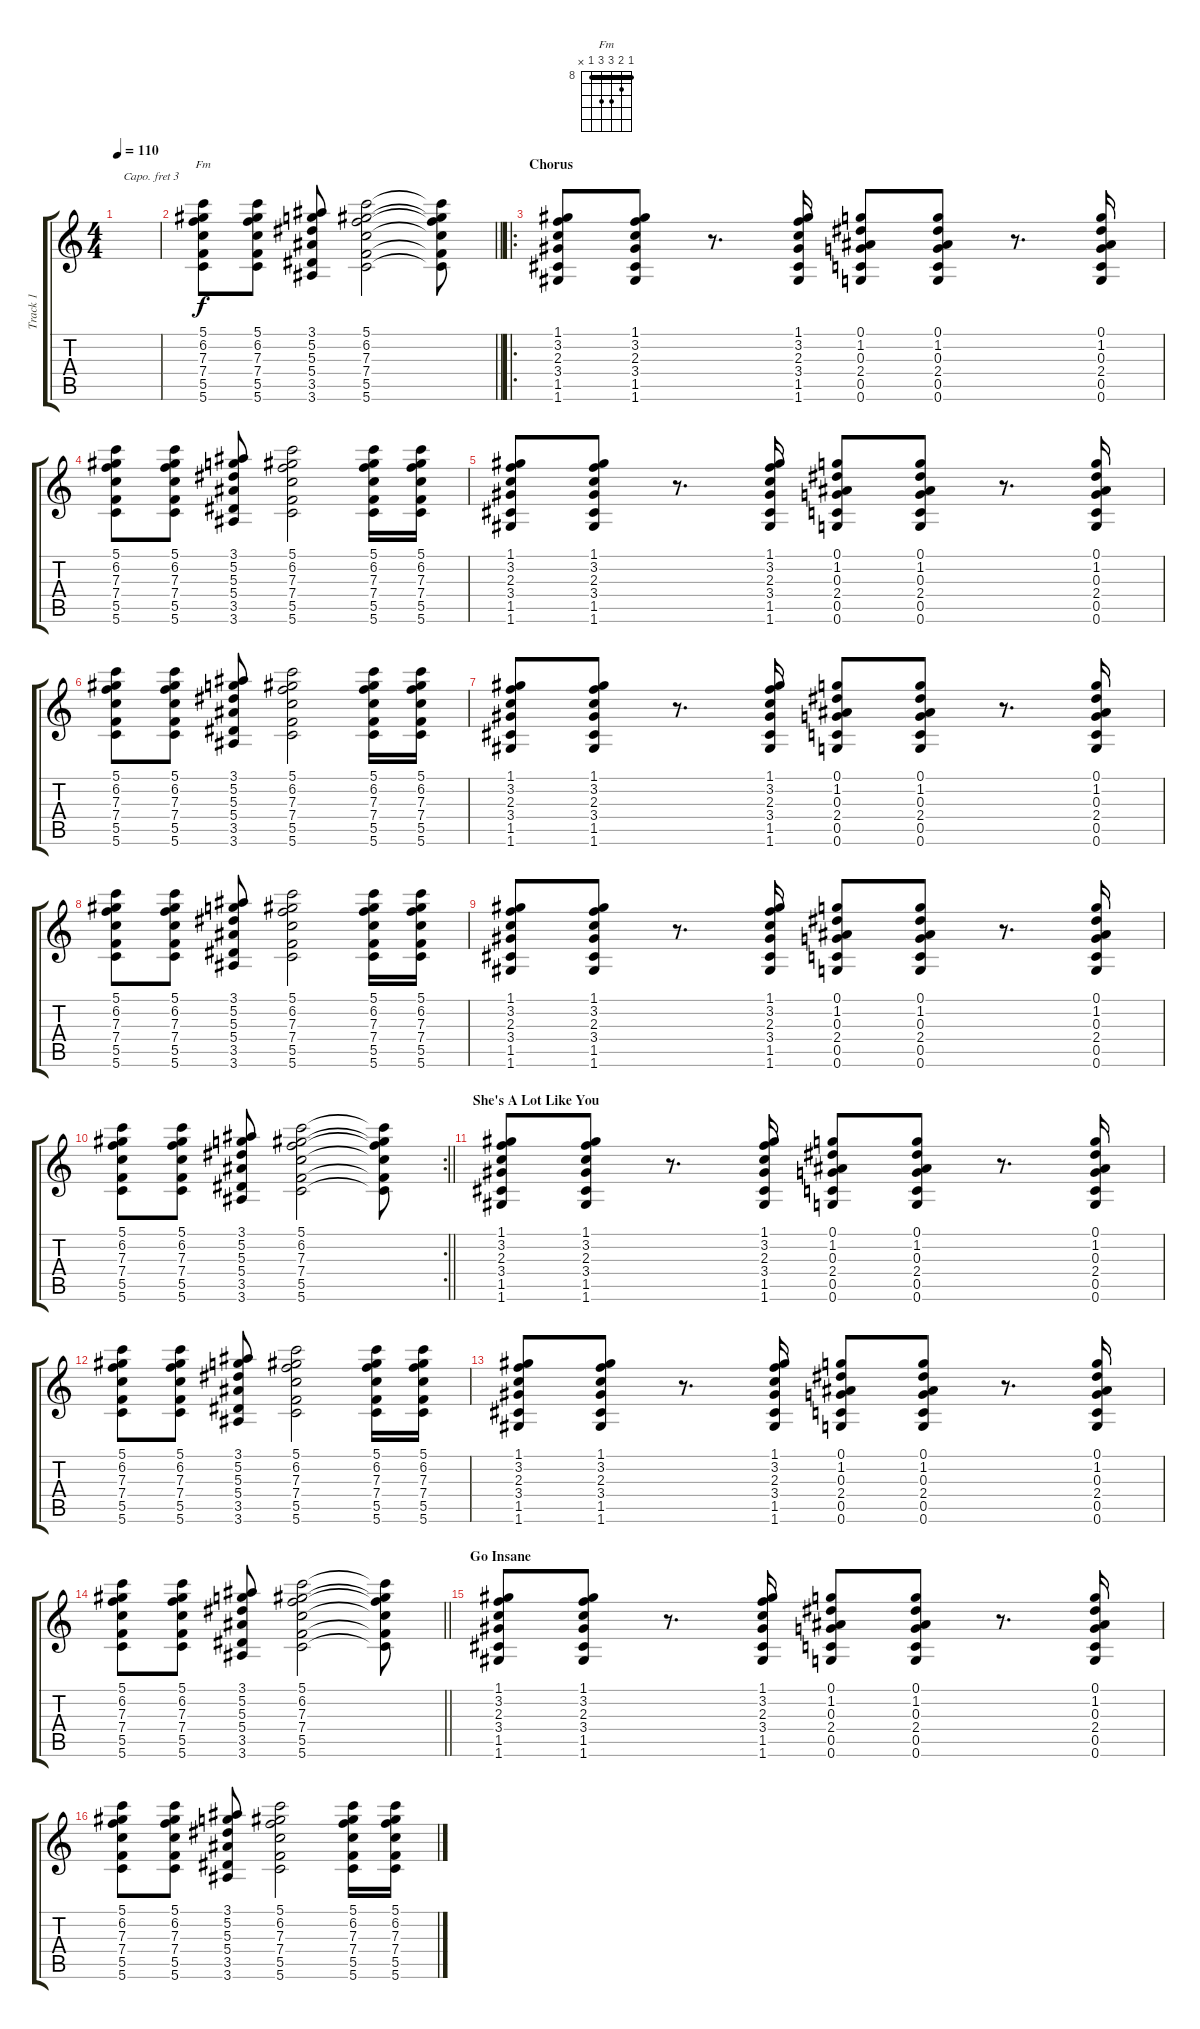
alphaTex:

\track ("Track 1" "Track 1") {instrument acousticguitarsteel}
\staff {score tabs}
\capo 3
\tuning (E4 B3 G3 D3 A2 E2) {hide}
\chord ("Fm" 8 9 10 10 8 x) {firstfret 8 barre 8}
\ts (4 4)
\tempo 110
\clef g2
\ks c
|
\barLineRight lightlight
(5.1 6.2 7.3 7.4 5.5 5.6).8{ch "Fm"} (5.1 6.2 7.3 7.4 5.5 5.6).8 (3.1 5.2 5.3 5.4 3.5 3.6).8 (5.1 6.2 7.3 7.4 5.5 5.6).2 (5.1{t} 6.2{t} 7.3{t} 7.4{t} 5.5{t} 5.6{t}).8 |
\ro
\section ("" "Chorus")
(1.1 3.2 2.3 3.4 1.5 1.6).8 (1.1 3.2 2.3 3.4 1.5 1.6).8 r.8{d} (1.1 3.2 2.3 3.4 1.5 1.6).16 (0.1 1.2 0.3 2.4 0.5 0.6).8 (0.1 1.2 0.3 2.4 0.5 0.6).8 r.8{d} (0.1 1.2 0.3 2.4 0.5 0.6).16 |
(5.1 6.2 7.3 7.4 5.5 5.6).8 (5.1 6.2 7.3 7.4 5.5 5.6).8 (3.1 5.2 5.3 5.4 3.5 3.6).8 (5.1 6.2 7.3 7.4 5.5 5.6).2 (5.1 6.2 7.3 7.4 5.5 5.6).16 (5.1 6.2 7.3 7.4 5.5 5.6).16 |
(1.1 3.2 2.3 3.4 1.5 1.6).8 (1.1 3.2 2.3 3.4 1.5 1.6).8 r.8{d} (1.1 3.2 2.3 3.4 1.5 1.6).16 (0.1 1.2 0.3 2.4 0.5 0.6).8 (0.1 1.2 0.3 2.4 0.5 0.6).8 r.8{d} (0.1 1.2 0.3 2.4 0.5 0.6).16 |
(5.1 6.2 7.3 7.4 5.5 5.6).8 (5.1 6.2 7.3 7.4 5.5 5.6).8 (3.1 5.2 5.3 5.4 3.5 3.6).8 (5.1 6.2 7.3 7.4 5.5 5.6).2 (5.1 6.2 7.3 7.4 5.5 5.6).16 (5.1 6.2 7.3 7.4 5.5 5.6).16 |
(1.1 3.2 2.3 3.4 1.5 1.6).8 (1.1 3.2 2.3 3.4 1.5 1.6).8 r.8{d} (1.1 3.2 2.3 3.4 1.5 1.6).16 (0.1 1.2 0.3 2.4 0.5 0.6).8 (0.1 1.2 0.3 2.4 0.5 0.6).8 r.8{d} (0.1 1.2 0.3 2.4 0.5 0.6).16 |
(5.1 6.2 7.3 7.4 5.5 5.6).8 (5.1 6.2 7.3 7.4 5.5 5.6).8 (3.1 5.2 5.3 5.4 3.5 3.6).8 (5.1 6.2 7.3 7.4 5.5 5.6).2 (5.1 6.2 7.3 7.4 5.5 5.6).16 (5.1 6.2 7.3 7.4 5.5 5.6).16 |
(1.1 3.2 2.3 3.4 1.5 1.6).8 (1.1 3.2 2.3 3.4 1.5 1.6).8 r.8{d} (1.1 3.2 2.3 3.4 1.5 1.6).16 (0.1 1.2 0.3 2.4 0.5 0.6).8 (0.1 1.2 0.3 2.4 0.5 0.6).8 r.8{d} (0.1 1.2 0.3 2.4 0.5 0.6).16 |
\rc 2
\barLineRight lightlight
(5.1 6.2 7.3 7.4 5.5 5.6).8 (5.1 6.2 7.3 7.4 5.5 5.6).8 (3.1 5.2 5.3 5.4 3.5 3.6).8 (5.1 6.2 7.3 7.4 5.5 5.6).2 (5.1{t} 6.2{t} 7.3{t} 7.4{t} 5.5{t} 5.6{t}).8 |
\section ("" "She's A Lot Like You")
(1.1 3.2 2.3 3.4 1.5 1.6).8 (1.1 3.2 2.3 3.4 1.5 1.6).8 r.8{d} (1.1 3.2 2.3 3.4 1.5 1.6).16 (0.1 1.2 0.3 2.4 0.5 0.6).8 (0.1 1.2 0.3 2.4 0.5 0.6).8 r.8{d} (0.1 1.2 0.3 2.4 0.5 0.6).16 |
(5.1 6.2 7.3 7.4 5.5 5.6).8 (5.1 6.2 7.3 7.4 5.5 5.6).8 (3.1 5.2 5.3 5.4 3.5 3.6).8 (5.1 6.2 7.3 7.4 5.5 5.6).2 (5.1 6.2 7.3 7.4 5.5 5.6).16 (5.1 6.2 7.3 7.4 5.5 5.6).16 |
(1.1 3.2 2.3 3.4 1.5 1.6).8 (1.1 3.2 2.3 3.4 1.5 1.6).8 r.8{d} (1.1 3.2 2.3 3.4 1.5 1.6).16 (0.1 1.2 0.3 2.4 0.5 0.6).8 (0.1 1.2 0.3 2.4 0.5 0.6).8 r.8{d} (0.1 1.2 0.3 2.4 0.5 0.6).16 |
\barLineRight lightlight
(5.1 6.2 7.3 7.4 5.5 5.6).8 (5.1 6.2 7.3 7.4 5.5 5.6).8 (3.1 5.2 5.3 5.4 3.5 3.6).8 (5.1 6.2 7.3 7.4 5.5 5.6).2 (5.1{t} 6.2{t} 7.3{t} 7.4{t} 5.5{t} 5.6{t}).8 |
\section ("" "Go Insane")
(1.1 3.2 2.3 3.4 1.5 1.6).8 (1.1 3.2 2.3 3.4 1.5 1.6).8 r.8{d} (1.1 3.2 2.3 3.4 1.5 1.6).16 (0.1 1.2 0.3 2.4 0.5 0.6).8 (0.1 1.2 0.3 2.4 0.5 0.6).8 r.8{d} (0.1 1.2 0.3 2.4 0.5 0.6).16 |
(5.1 6.2 7.3 7.4 5.5 5.6).8 (5.1 6.2 7.3 7.4 5.5 5.6).8 (3.1 5.2 5.3 5.4 3.5 3.6).8 (5.1 6.2 7.3 7.4 5.5 5.6).2 (5.1 6.2 7.3 7.4 5.5 5.6).16 (5.1 6.2 7.3 7.4 5.5 5.6).16
